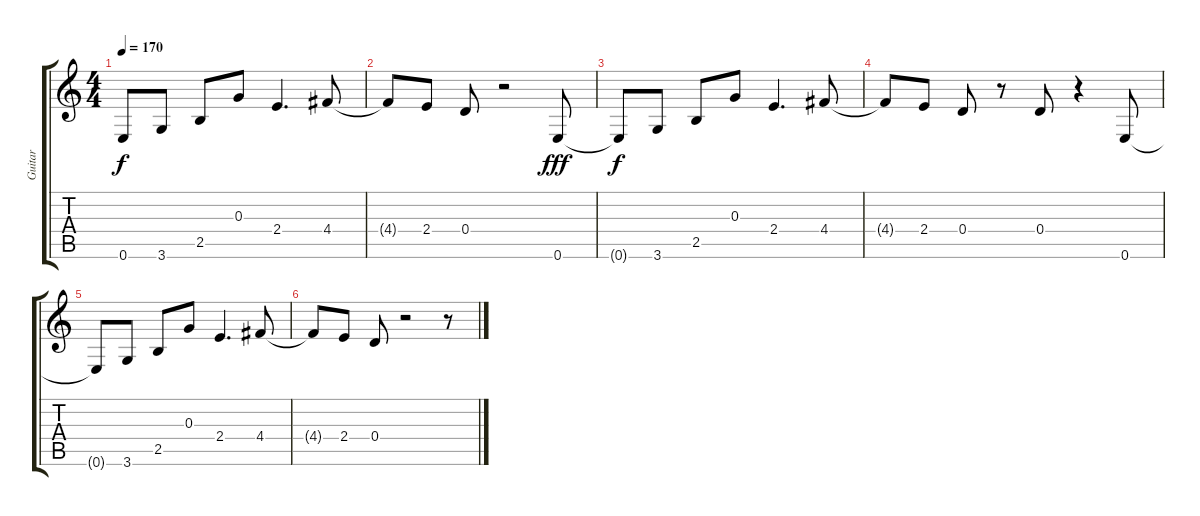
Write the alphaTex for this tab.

\track ("Guitar" "Guitar") {instrument distortionguitar}
\staff {score tabs}
\tuning (E4 B3 G3 D3 A2 E2) {hide}
\ts (4 4)
\tempo 170
\clef g2
\ks c
0.6{t}.8{dy f} 3.6.8 2.5.8 0.3.8 2.4.4{d} 4.4.8 |
4.4{t}.8 2.4.8 0.4.8 r.2 0.6.8{dy fff volume 7} |
0.6{t}.8{dy f} 3.6.8 2.5.8 0.3.8 2.4.4{d} 4.4.8 |
4.4{t}.8 2.4.8 0.4.8 r.8 0.4.8 r.4 0.6.8{volume 4} |
0.6{t}.8 3.6.8 2.5.8 0.3.8 2.4.4{d volume 3} 4.4.8 |
4.4{t}.8 2.4.8{volume 1} 0.4.8{volume 0} r.2 r.8
